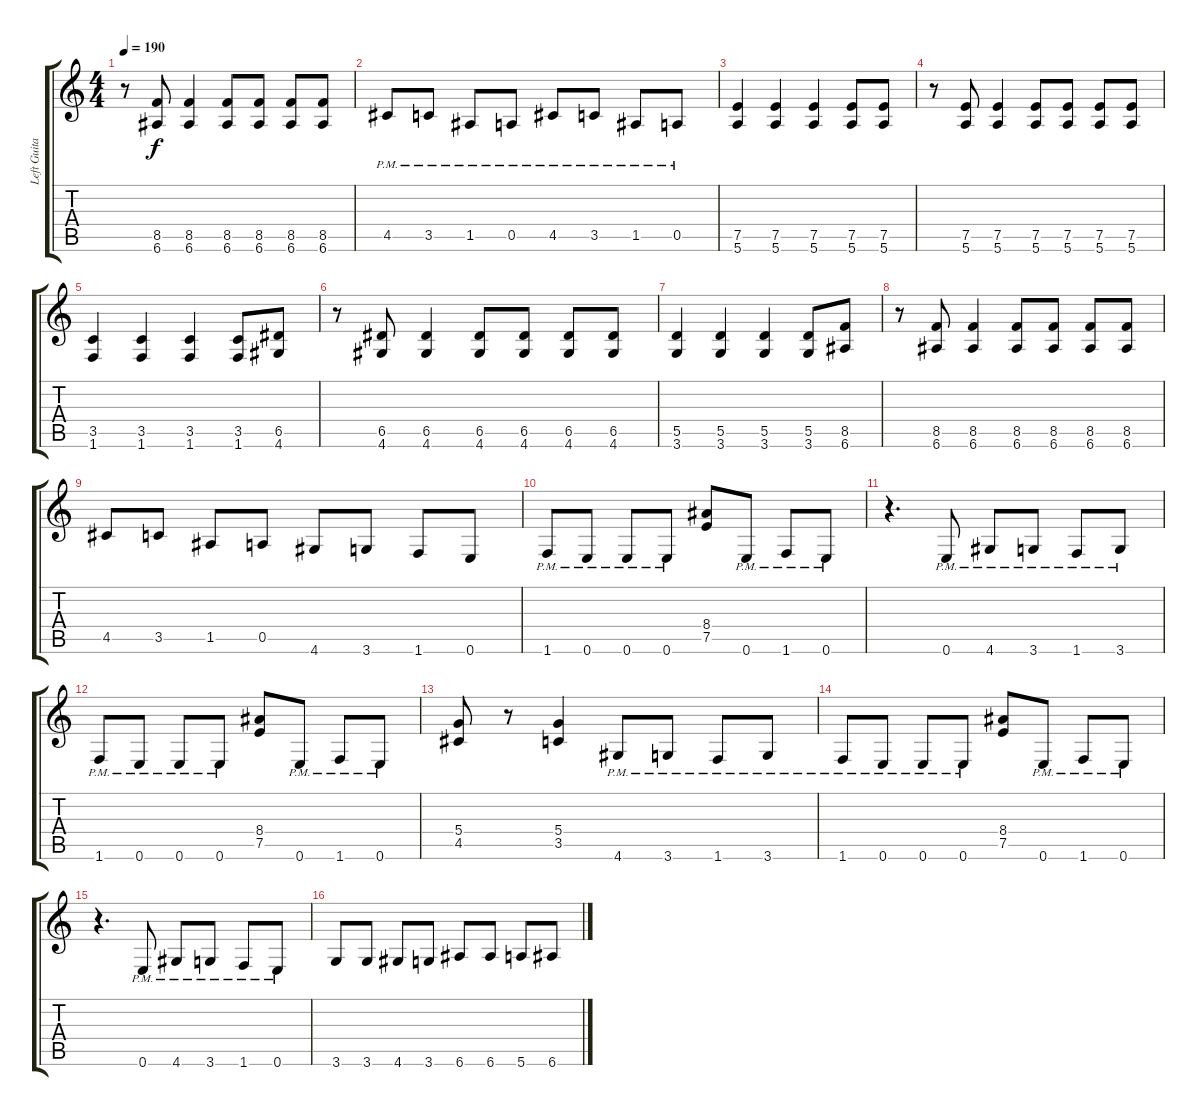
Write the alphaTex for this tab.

\track ("Left Guitar" "Left Guita") {instrument distortionguitar}
\staff {score tabs}
\tuning (E4 B3 G3 D3 A2 E2) {hide}
\ts (4 4)
\tempo 190
\clef g2
\ks c
r.8{dy f} (8.5 6.6).8 (8.5 6.6).4 (8.5 6.6).8 (8.5 6.6).8 (8.5 6.6).8 (8.5 6.6).8 |
4.5{pm}.8 3.5{pm}.8 1.5{pm}.8 0.5{pm}.8 4.5{pm}.8 3.5{pm}.8 1.5{pm}.8 0.5{pm}.8 |
(7.5 5.6).4 (7.5 5.6).4 (7.5 5.6).4 (7.5 5.6).8 (7.5 5.6).8 |
r.8 (7.5 5.6).8 (7.5 5.6).4 (7.5 5.6).8 (7.5 5.6).8 (7.5 5.6).8 (7.5 5.6).8 |
(3.5 1.6).4 (3.5 1.6).4 (3.5 1.6).4 (3.5 1.6).8 (6.5 4.6).8 |
r.8 (6.5 4.6).8 (6.5 4.6).4 (6.5 4.6).8 (6.5 4.6).8 (6.5 4.6).8 (6.5 4.6).8 |
(5.5 3.6).4 (5.5 3.6).4 (5.5 3.6).4 (5.5 3.6).8 (8.5 6.6).8 |
r.8 (8.5 6.6).8 (8.5 6.6).4 (8.5 6.6).8 (8.5 6.6).8 (8.5 6.6).8 (8.5 6.6).8 |
4.5.8 3.5.8 1.5.8 0.5.8 4.6.8 3.6.8 1.6.8 0.6.8 |
1.6{pm}.8 0.6{pm}.8 0.6{pm}.8 0.6{pm}.8 (8.4 7.5).8 0.6{pm}.8 1.6{pm}.8 0.6{pm}.8 |
r.4{d} 0.6{pm}.8 4.6{pm}.8 3.6{pm}.8 1.6{pm}.8 3.6{pm}.8 |
1.6{pm}.8 0.6{pm}.8 0.6{pm}.8 0.6{pm}.8 (8.4 7.5).8 0.6{pm}.8 1.6{pm}.8 0.6{pm}.8 |
(5.4 4.5).8 r.8 (5.4 3.5).4 4.6{pm}.8 3.6{pm}.8 1.6{pm}.8 3.6{pm}.8 |
1.6{pm}.8 0.6{pm}.8 0.6{pm}.8 0.6{pm}.8 (8.4 7.5).8 0.6{pm}.8 1.6{pm}.8 0.6{pm}.8 |
r.4{d} 0.6{pm}.8 4.6{pm}.8 3.6{pm}.8 1.6{pm}.8 0.6{pm}.8 |
3.6.8 3.6.8 4.6.8 3.6.8 6.6.8 6.6.8 5.6.8 6.6.8
